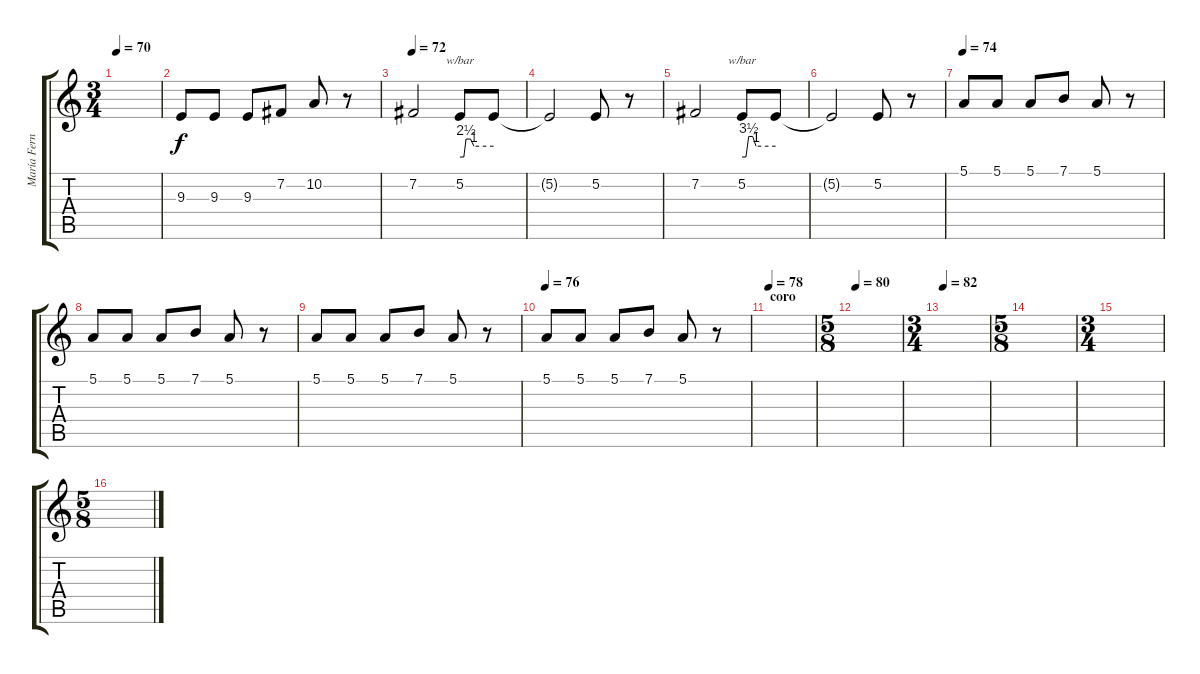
\track ("María Fernanda (voz)" "María Fern") {instrument lead3calliope}
\staff {score tabs}
\tuning (E4 B3 G3 D3 A2 E2) {hide}
\ts (3 4)
\tempo 70
\clef g2
\ks c
|
9.3.8 9.3.8 9.3.8 7.2.8 10.2.8 r.8 |
\tempo 72
7.2.2 5.2.8{tbe (custom default 0 0 7 0 11 10 19 10 25 4 60 4)} 5.2{t}.8 |
5.2{t}.2 5.2.8 r.8 |
7.2.2 5.2.8{tbe (custom default 0 0 7 0 12 14 19 14 25 4 60 4)} 5.2{t}.8 |
5.2{t}.2 5.2.8 r.8 |
\tempo 74
5.1.8 5.1.8 5.1.8 7.1.8 5.1.8 r.8 |
5.1.8 5.1.8 5.1.8 7.1.8 5.1.8 r.8 |
5.1.8 5.1.8 5.1.8 7.1.8 5.1.8 r.8 |
\tempo 76
5.1.8 5.1.8 5.1.8 7.1.8 5.1.8 r.8 |
\section ("" "coro")
\tempo 78
|
\ts (5 8)
\tempo 80
|
\ts (3 4)
\tempo 82
|
\ts (5 8)
|
\ts (3 4)
|
\ts (5 8)
